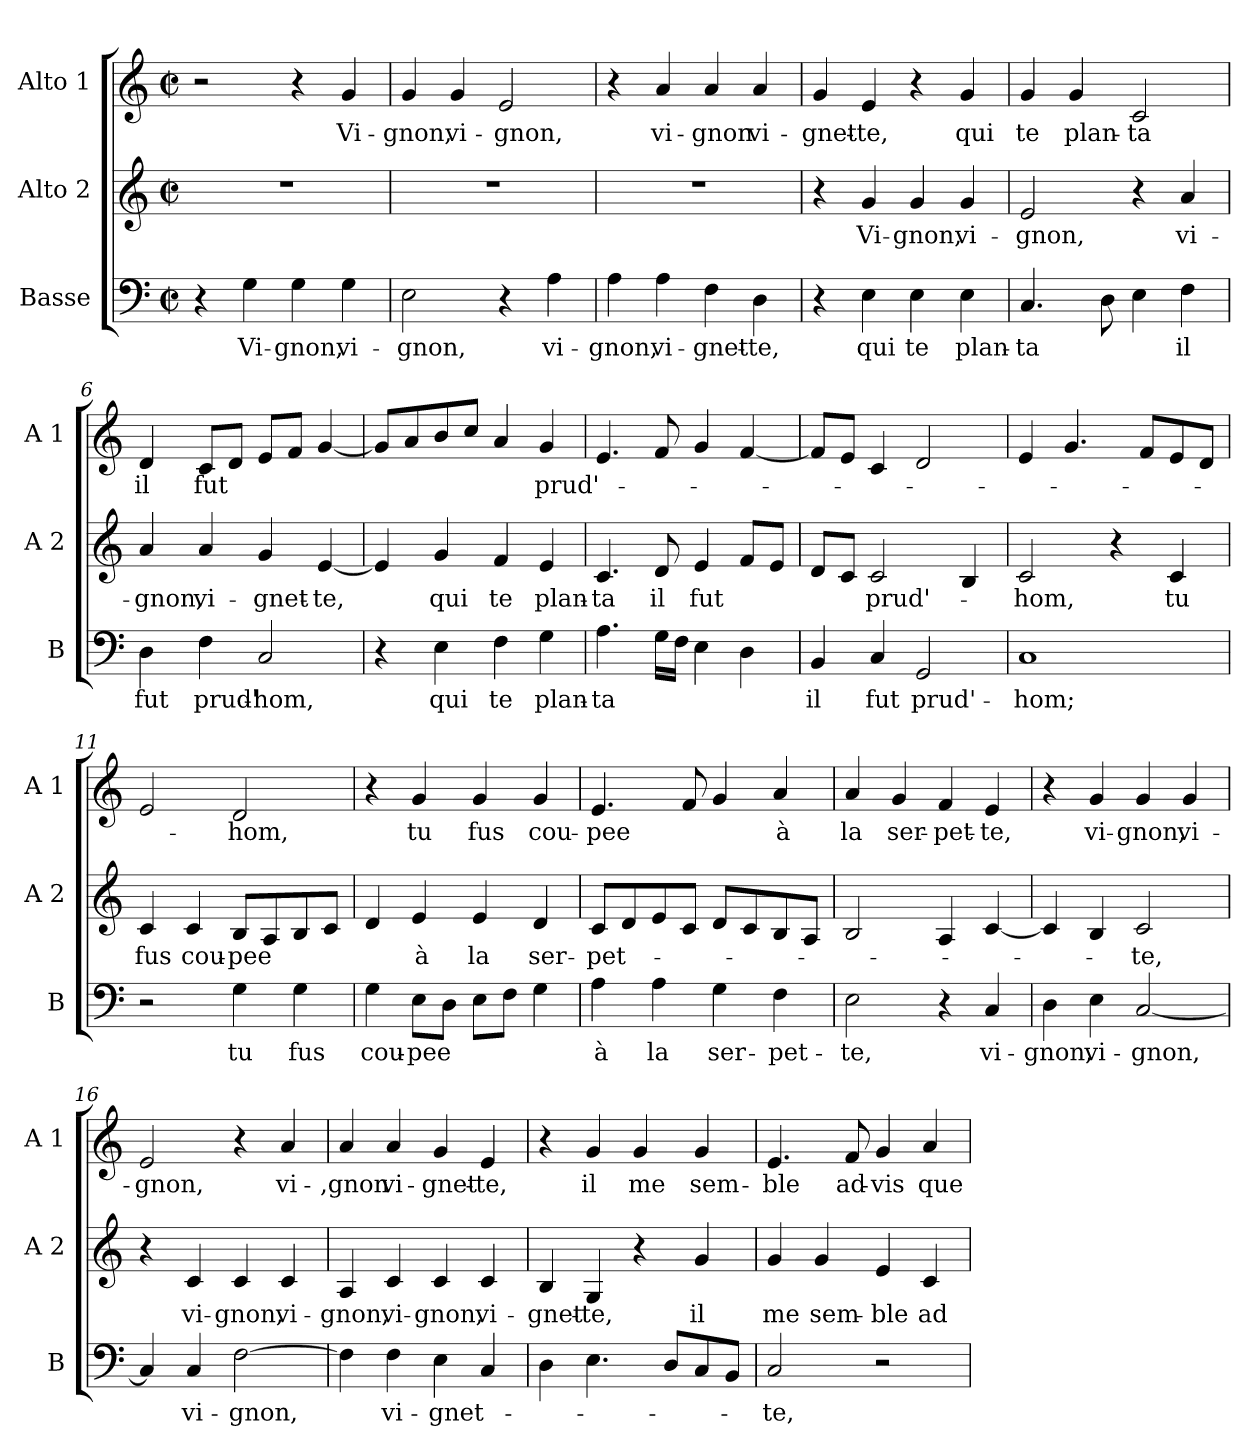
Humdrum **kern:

**kern	**text	**kern	**text	**kern	**text
*part3	*part3	*part2	*part2	*part1	*part1
*staff3	*staff3	*staff2	*staff2	*staff1	*staff1
*I"Basse	*	*I"Alto 2	*	*I"Alto 1	*
*I'B	*	*I'A 2	*	*I'A 1	*
*clefF4	*	*clefG2	*	*clefG2	*
*k[]	*	*k[]	*	*k[]	*
*C:	*	*C:	*	*C:	*
*M2/2	*	*M2/2	*	*M2/2	*
*met(c|)	*	*met(c|)	*	*met(c|)	*
=1	=1	=1	=1	=1	=1
4r	.	1r	.	2r	.
!	!LO:LY:b	!	!	!	!
4G\	Vi-	.	.	.	.
!	!LO:LY:b	!	!	!	!
4G\	-gnon,	.	.	4r	.
!	!LO:LY:b	!	!	!	!LO:LY:b
4G\	vi-	.	.	4g/	Vi-
=2	=2	=2	=2	=2	=2
!	!LO:LY:b	!	!	!	!LO:LY:b
2E\	-gnon,	1r	.	4g/	-gnon,
!	!	!	!	!	!LO:LY:b
.	.	.	.	4g/	vi-
!	!	!	!	!	!LO:LY:b
4r	.	.	.	2e/	-gnon,
!	!LO:LY:b	!	!	!	!
4A\	vi-	.	.	.	.
=3	=3	=3	=3	=3	=3
!	!LO:LY:b	!	!	!	!
4A\	-gnon,	1r	.	4r	.
!	!LO:LY:b	!	!	!	!LO:LY:b
4A\	vi-	.	.	4a/	vi-
!	!LO:LY:b	!	!	!	!LO:LY:b
4F\	-gnet-	.	.	4a/	-gnon
!	!LO:LY:b	!	!	!	!LO:LY:b
4D\	-te,	.	.	4a/	vi-
=4	=4	=4	=4	=4	=4
!	!	!	!	!	!LO:LY:b
4r	.	4r	.	4g/	-gnet-
!	!LO:LY:b	!	!LO:LY:b	!	!LO:LY:b
4E\	qui	4g/	Vi-	4e/	-te,
!	!LO:LY:b	!	!LO:LY:b	!	!
4E\	te	4g/	-gnon,	4r	.
!	!LO:LY:b	!	!LO:LY:b	!	!LO:LY:b
4E\	plan-	4g/	vi-	4g/	qui
!!LO:LB:g=z
=5	=5	=5	=5	=5	=5
!	!LO:LY:b	!	!LO:LY:b	!	!LO:LY:b
4.C/	-ta	2e/	-gnon,	4g/	te
!	!	!	!	!	!LO:LY:b
.	.	.	.	4g/	plan-
8D\	.	.	.	.	.
!	!	!	!	!	!LO:LY:b
4E\	.	4r	.	2c/	-ta
!	!LO:LY:b	!	!LO:LY:b	!	!
4F\	il	4a/	vi-	.	.
=6	=6	=6	=6	=6	=6
!	!LO:LY:b	!	!LO:LY:b	!	!LO:LY:b
4D\	fut	4a/	-gnon,	4d/	il
!	!LO:LY:b	!	!LO:LY:b	!	!LO:LY:b
4F\	prud'-	4a/	vi-	8c/L	fut
.	.	.	.	8d/J	.
!	!LO:LY:b	!	!LO:LY:b	!	!
2C/	-hom,	4g/	-gnet-	8e/L	.
.	.	.	.	8f/J	.
!	!	!	!LO:LY:b	!	!
.	.	[4e/	-te,	[4g/	.
=7	=7	=7	=7	=7	=7
4r	.	4e/]	.	8g/L]	.
.	.	.	.	8a/	.
!	!LO:LY:b	!	!LO:LY:b	!	!
4E\	qui	4g/	qui	8b/	.
.	.	.	.	8cc/J	.
!	!LO:LY:b	!	!LO:LY:b	!	!
4F\	te	4f/	te	4a/	.
!	!LO:LY:b	!	!LO:LY:b	!	!LO:LY:b
4G\	plan-	4e/	plan-	4g/	prud'-
=8	=8	=8	=8	=8	=8
!	!LO:LY:b	!	!LO:LY:b	!	!
4.A\	-ta	4.c/	-ta	4.e/	.
!	!	!	!LO:LY:b	!	!
16G\LL	.	8d/	il	8f/	.
16F\JJ	.	.	.	.	.
!	!	!	!LO:LY:b	!	!
4E\	.	4e/	fut	4g/	.
4D\	.	8f/L	.	[4f/	.
.	.	8e/J	.	.	.
=9	=9	=9	=9	=9	=9
!	!LO:LY:b	!	!	!	!
4BB/	il	8d/L	.	8f/L]	.
.	.	8c/J	.	8e/J	.
!	!LO:LY:b	!	!LO:LY:b	!	!
4C/	fut	2c/	prud'-	4c/	.
!	!LO:LY:b	!	!	!	!
2GG/	prud'-	.	.	2d/	.
.	.	4B/	.	.	.
!!LO:LB:g=z
=10	=10	=10	=10	=10	=10
!	!LO:LY:b	!	!LO:LY:b	!	!
1C	-hom;	2c/	-hom,	4e/	.
.	.	.	.	4.g/	.
.	.	4r	.	.	.
.	.	.	.	8f/L	.
!	!	!	!LO:LY:b	!	!
.	.	4c/	tu	8e/	.
.	.	.	.	8d/J	.
=11	=11	=11	=11	=11	=11
!	!	!	!LO:LY:b	!	!
2r	.	4c/	fus	2e/	.
!	!	!	!LO:LY:b	!	!
.	.	4c/	cou-	.	.
!	!LO:LY:b	!	!LO:LY:b	!	!LO:LY:b
4G\	tu	8B/L	-pee	2d/	-hom,
.	.	8A/	.	.	.
!	!LO:LY:b	!	!	!	!
4G\	fus	8B/	.	.	.
.	.	8c/J	.	.	.
=12	=12	=12	=12	=12	=12
!	!LO:LY:b	!	!	!	!
4G\	cou-	4d/	.	4r	.
!	!LO:LY:b	!	!LO:LY:b	!	!LO:LY:b
8E\L	-pee	4e/	à	4g/	tu
8D\J	.	.	.	.	.
!	!	!	!LO:LY:b	!	!LO:LY:b
8E\L	.	4e/	la	4g/	fus
8F\J	.	.	.	.	.
!	!	!	!LO:LY:b	!	!LO:LY:b
4G\	.	4d/	ser-	4g/	cou-
=13	=13	=13	=13	=13	=13
!	!LO:LY:b	!	!LO:LY:b	!	!LO:LY:b
4A\	à	8c/L	-pet-	4.e/	-pee
.	.	8d/	.	.	.
!	!LO:LY:b	!	!	!	!
4A\	la	8e/	.	.	.
.	.	8c/J	.	8f/	.
!	!LO:LY:b	!	!	!	!
4G\	ser-	8d/L	.	4g/	.
.	.	8c/	.	.	.
!	!LO:LY:b	!	!	!	!LO:LY:b
4F\	-pet-	8B/	.	4a/	à
.	.	8A/J	.	.	.
=14	=14	=14	=14	=14	=14
!	!LO:LY:b	!	!	!	!LO:LY:b
2E\	-te,	2B/	.	4a/	la
!	!	!	!	!	!LO:LY:b
.	.	.	.	4g/	ser-
!	!	!	!	!	!LO:LY:b
4r	.	4A/	.	4f/	-pet-
!	!LO:LY:b	!	!	!	!LO:LY:b
4C/	vi-	[4c/	.	4e/	-te,
!!LO:PB:g=z
=15	=15	=15	=15	=15	=15
!	!LO:LY:b	!	!	!	!
4D\	-gnon,	4c/]	.	4r	.
!	!LO:LY:b	!	!	!	!LO:LY:b
4E\	vi-	4B/	.	4g/	vi-
!	!LO:LY:b	!	!LO:LY:b	!	!LO:LY:b
[2C/	-gnon,	2c/	-te,	4g/	-gnon,
!	!	!	!	!	!LO:LY:b
.	.	.	.	4g/	vi-
=16	=16	=16	=16	=16	=16
!	!	!	!	!	!LO:LY:b
4C/]	.	4r	.	2e/	-gnon,
!	!LO:LY:b	!	!LO:LY:b	!	!
4C/	vi-	4c/	vi-	.	.
!	!LO:LY:b	!	!LO:LY:b	!	!
[2F\	-gnon,	4c/	-gnon,	4r	.
!	!	!	!LO:LY:b	!	!LO:LY:b
.	.	4c/	vi-	4a/	vi-
=17	=17	=17	=17	=17	=17
!	!	!	!LO:LY:b	!	!LO:LY:b
4F\]	.	4A/	-gnon,	4a/	-,gnon
!	!LO:LY:b	!	!LO:LY:b	!	!LO:LY:b
4F\	vi-	4c/	vi-	4a/	vi-
!	!LO:LY:b	!	!LO:LY:b	!	!LO:LY:b
4E\	-gnet-	4c/	-gnon,	4g/	-gnet-
!	!	!	!LO:LY:b	!	!LO:LY:b
4C/	.	4c/	vi-	4e/	-te,
=18	=18	=18	=18	=18	=18
!	!	!	!LO:LY:b	!	!
4D\	.	4B/	-gnet-	4r	.
!	!	!	!LO:LY:b	!	!LO:LY:b
4.E\	.	4G/	-te,	4g/	il
!	!	!	!	!	!LO:LY:b
.	.	4r	.	4g/	me
8D/L	.	.	.	.	.
!	!	!	!LO:LY:b	!	!LO:LY:b
8C/	.	4g/	il	4g/	sem-
8BB/J	.	.	.	.	.
=19	=19	=19	=19	=19	=19
!	!LO:LY:b	!	!LO:LY:b	!	!LO:LY:b
2C/	-te,	4g/	me	4.e/	-ble
!	!	!	!LO:LY:b	!	!
.	.	4g/	sem-	.	.
!	!	!	!	!	!LO:LY:b
.	.	.	.	8f/	ad-
!	!	!	!LO:LY:b	!	!LO:LY:b
2r	.	4e/	-ble	4g/	-vis
!	!	!	!LO:LY:b	!	!LO:LY:b
.	.	4c/	ad-	4a/	que
=	=	=	=	=	=
*-	*-	*-	*-	*-	*-
